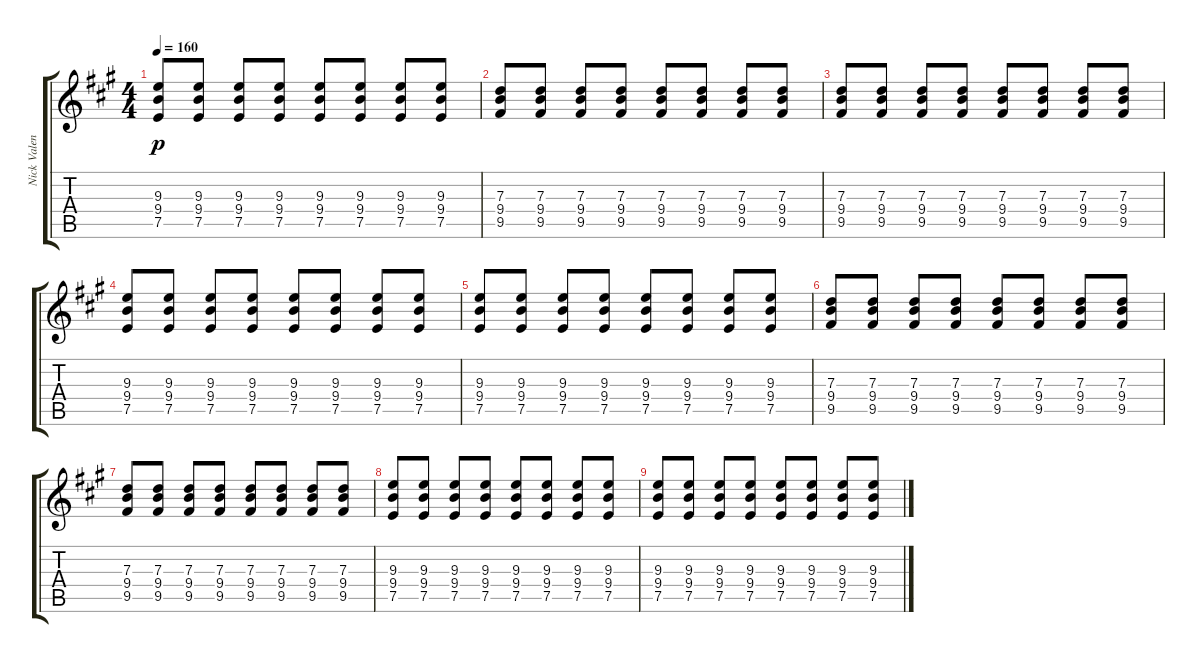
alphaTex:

\track ("Nick Valensi" "Nick Valen") {instrument overdrivenguitar}
\staff {score tabs}
\tuning (E4 B3 G3 D3 A2 E2) {hide}
\ts (4 4)
\tempo 160
\clef g2
\ks a
(9.3 9.4 7.5).8{dy p} (9.3 9.4 7.5).8 (9.3 9.4 7.5).8 (9.3 9.4 7.5).8 (9.3 9.4 7.5).8 (9.3 9.4 7.5).8 (9.3 9.4 7.5).8 (9.3 9.4 7.5).8 |
(7.3 9.4 9.5).8 (7.3 9.4 9.5).8 (7.3 9.4 9.5).8 (7.3 9.4 9.5).8 (7.3 9.4 9.5).8 (7.3 9.4 9.5).8 (7.3 9.4 9.5).8 (7.3 9.4 9.5).8 |
(7.3 9.4 9.5).8 (7.3 9.4 9.5).8 (7.3 9.4 9.5).8 (7.3 9.4 9.5).8 (7.3 9.4 9.5).8 (7.3 9.4 9.5).8 (7.3 9.4 9.5).8 (7.3 9.4 9.5).8 |
(9.3 9.4 7.5).8 (9.3 9.4 7.5).8 (9.3 9.4 7.5).8 (9.3 9.4 7.5).8 (9.3 9.4 7.5).8 (9.3 9.4 7.5).8 (9.3 9.4 7.5).8 (9.3 9.4 7.5).8 |
(9.3 9.4 7.5).8 (9.3 9.4 7.5).8 (9.3 9.4 7.5).8 (9.3 9.4 7.5).8 (9.3 9.4 7.5).8 (9.3 9.4 7.5).8 (9.3 9.4 7.5).8 (9.3 9.4 7.5).8 |
(7.3 9.4 9.5).8 (7.3 9.4 9.5).8 (7.3 9.4 9.5).8 (7.3 9.4 9.5).8 (7.3 9.4 9.5).8 (7.3 9.4 9.5).8 (7.3 9.4 9.5).8 (7.3 9.4 9.5).8 |
(7.3 9.4 9.5).8 (7.3 9.4 9.5).8 (7.3 9.4 9.5).8 (7.3 9.4 9.5).8 (7.3 9.4 9.5).8 (7.3 9.4 9.5).8 (7.3 9.4 9.5).8 (7.3 9.4 9.5).8 |
(9.3 9.4 7.5).8 (9.3 9.4 7.5).8 (9.3 9.4 7.5).8 (9.3 9.4 7.5).8 (9.3 9.4 7.5).8 (9.3 9.4 7.5).8 (9.3 9.4 7.5).8 (9.3 9.4 7.5).8 |
(9.3 9.4 7.5).8 (9.3 9.4 7.5).8 (9.3 9.4 7.5).8 (9.3 9.4 7.5).8 (9.3 9.4 7.5).8 (9.3 9.4 7.5).8 (9.3 9.4 7.5).8 (9.3 9.4 7.5).8
